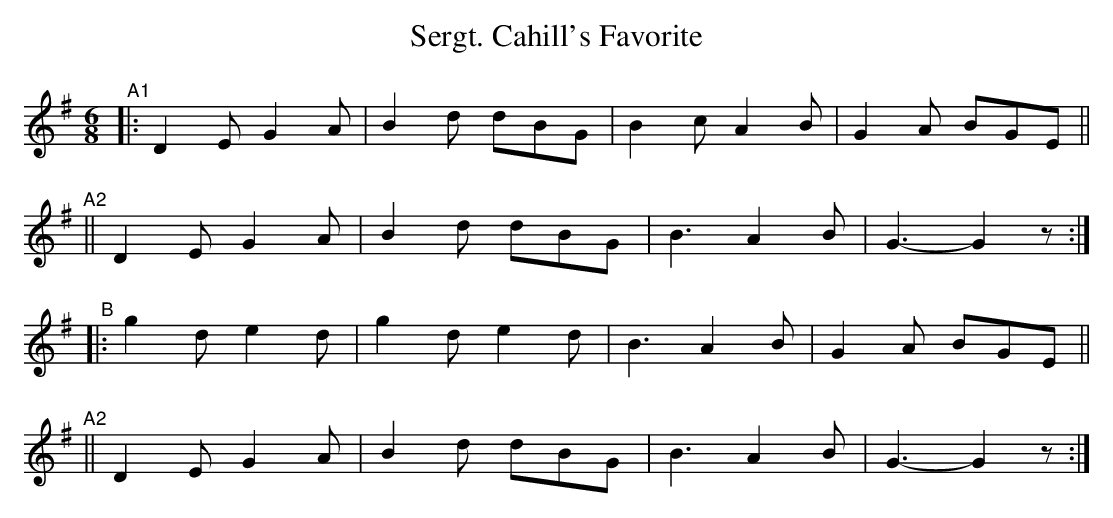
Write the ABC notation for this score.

X:1
T: Sergt. Cahill's Favorite
M: 6/8
L: 1/8
K: G
"^A1"|: D2E G2A | B2d dBG | B2c A2B | G2A BGE ||
"^A2"|| D2E G2A | B2d dBG | B3  A2B | G3- G2z :|
 "^B"|: g2d e2d | g2d e2d | B3  A2B | G2A BGE ||
"^A2"|| D2E G2A | B2d dBG | B3  A2B | G3- G2z :|
